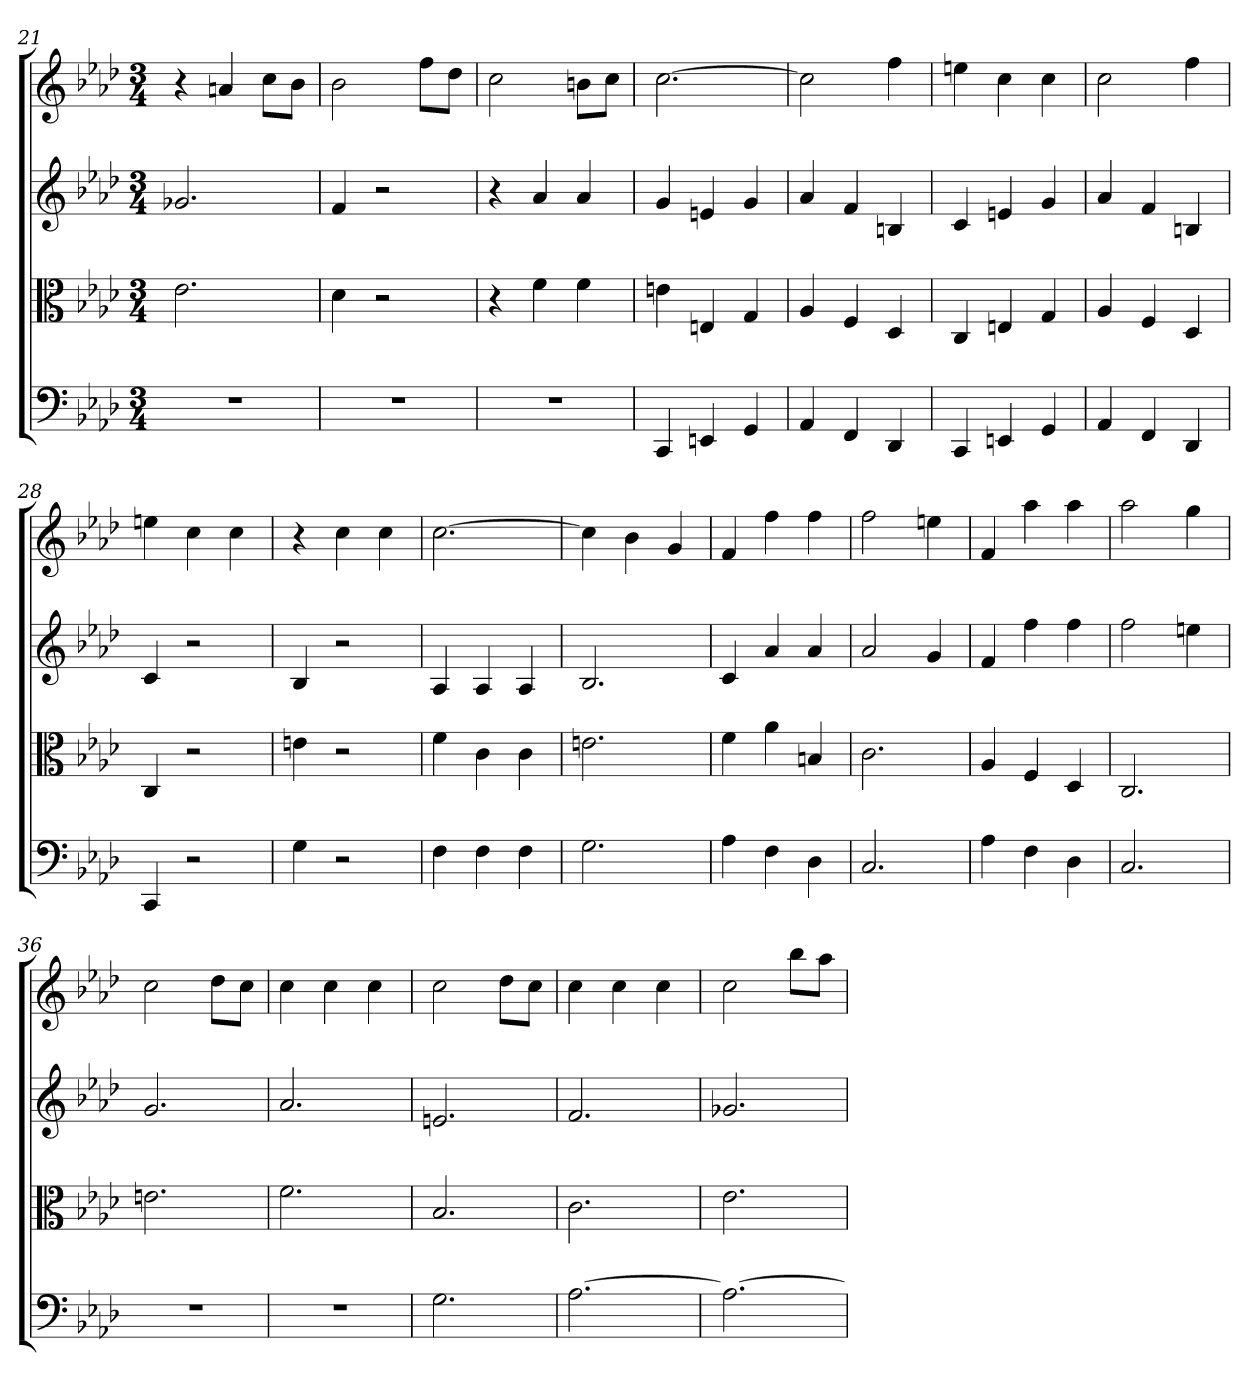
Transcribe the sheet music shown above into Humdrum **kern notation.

**kern	**kern	**kern	**kern
*part4	*part3	*part2	*part1
*staff4	*staff3	*staff2	*staff1
*clefF4	*clefC3	*clefG2	*clefG2
*k[b-e-a-d-]	*k[b-e-a-d-]	*k[b-e-a-d-]	*k[b-e-a-d-]
*f:	*f:	*f:	*f:
*M3/4	*M3/4	*M3/4	*M3/4
=21	=21	=21	=21
2.r	2.e-	2.g-X	4r
.	.	.	4an
.	.	.	8cc\L
.	.	.	8b-\J
=22	=22	=22	=22
2.r	4d-	4f	2b-
.	2r	2r	.
.	.	.	8ff\L
.	.	.	8dd-\J
=23	=23	=23	=23
2.r	4r	4r	2cc
.	4f	4a-	.
.	4f	4a-	8bn\L
.	.	.	8cc\J
=24	=24	=24	=24
4CC	4en	4g	[2.cc
4EEn	4En	4en	.
4GG	4G	4g	.
=25	=25	=25	=25
4AA-	4A-	4a-	2cc]
4FF	4F	4f	.
4DD-	4D-	4Bn	4ff
=26	=26	=26	=26
4CC	4C	4c	4een
4EEn	4En	4en	4cc
4GG	4G	4g	4cc
=27	=27	=27	=27
4AA-	4A-	4a-	2cc
4FF	4F	4f	.
4DD-	4D-	4Bn	4ff
=28	=28	=28	=28
4CC	4C	4c	4een
2r	2r	2r	4cc
.	.	.	4cc
=29	=29	=29	=29
4G	4en	4B-	4r
2r	2r	2r	4cc
.	.	.	4cc
=30	=30	=30	=30
4F	4f	4A-	[2.cc
4F	4c	4A-	.
4F	4c	4A-	.
=31	=31	=31	=31
2.G	2.en	2.B-	4cc]
.	.	.	4b-
.	.	.	4g
=32	=32	=32	=32
4A-	4f	4c	4f
4F	4a-	4a-	4ff
4D-	4Bn	4a-	4ff
=33	=33	=33	=33
2.C	2.c	2a-	2ff
.	.	4g	4een
=34	=34	=34	=34
4A-	4A-	4f	4f
4F	4F	4ff	4aa-
4D-	4D-	4ff	4aa-
=35	=35	=35	=35
2.C	2.C	2ff	2aa-
.	.	4een	4gg
=36	=36	=36	=36
2.r	2.en	2.g	2cc
.	.	.	8dd-\L
.	.	.	8cc\J
=37	=37	=37	=37
2.r	2.f	2.a-	4cc
.	.	.	4cc
.	.	.	4cc
=38	=38	=38	=38
2.G	2.B-	2.en	2cc
.	.	.	8dd-\L
.	.	.	8cc\J
=39	=39	=39	=39
[2.A-	2.c	2.f	4cc
.	.	.	4cc
.	.	.	4cc
=40	=40	=40	=40
2.A-_	2.e-	2.g-X	2cc
.	.	.	8bb-\L
.	.	.	8aa-\J
=	=	=	=
*-	*-	*-	*-
